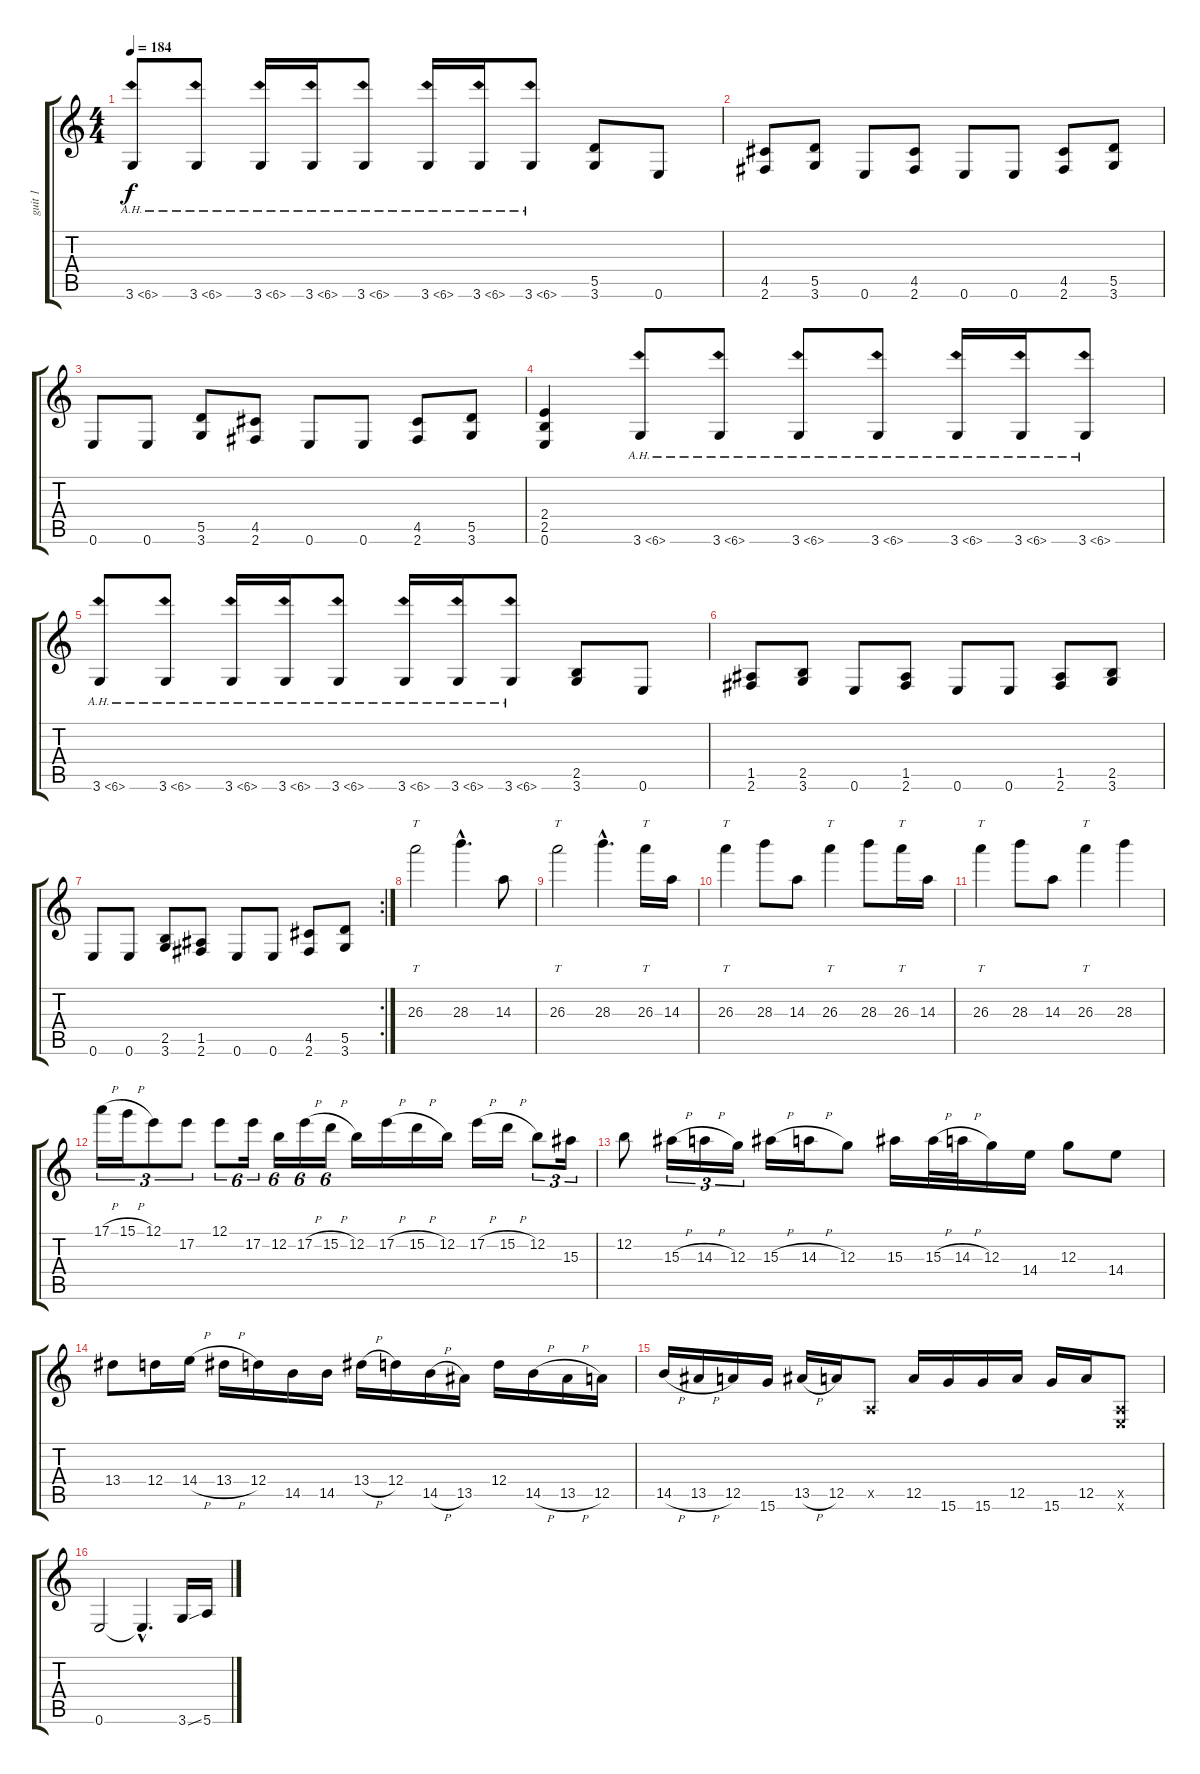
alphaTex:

\track ("guit 1" "guit 1") {instrument distortionguitar}
\staff {score tabs}
\tuning (E4 B3 G3 D3 A2 E2) {hide}
\ts (4 4)
\tempo 184
\clef g2
\ks c
3.6{ah 3}.8{dy f} 3.6{ah 3}.8 3.6{ah 3}.16 3.6{ah 3}.16 3.6{ah 3}.8 3.6{ah 3}.16 3.6{ah 3}.16 3.6{ah 3}.8 (5.5 3.6).8 0.6.8 |
(4.5 2.6).8 (5.5 3.6).8 0.6.8 (4.5 2.6).8 0.6.8 0.6.8 (4.5 2.6).8 (5.5 3.6).8 |
0.6.8 0.6.8 (5.5 3.6).8 (4.5 2.6).8 0.6.8 0.6.8 (4.5 2.6).8 (5.5 3.6).8 |
(2.4 2.5 0.6).4 3.6{ah 3}.8 3.6{ah 3}.8 3.6{ah 3}.8 3.6{ah 3}.8 3.6{ah 3}.16 3.6{ah 3}.16 3.6{ah 3}.8 |
3.6{ah 3}.8 3.6{ah 3}.8 3.6{ah 3}.16 3.6{ah 3}.16 3.6{ah 3}.8 3.6{ah 3}.16 3.6{ah 3}.16 3.6{ah 3}.8 (2.5 3.6).8 0.6.8 |
(1.5 2.6).8 (2.5 3.6).8 0.6.8 (1.5 2.6).8 0.6.8 0.6.8 (1.5 2.6).8 (2.5 3.6).8 |
\rc 2
0.6.8 0.6.8 (2.5 3.6).8 (1.5 2.6).8 0.6.8 0.6.8 (4.5 2.6).8 (5.5 3.6).8 |
26.3.2{tt} 28.3{hac}.4{d} 14.3.8 |
26.3.2{tt} 28.3{hac}.4{d} 26.3.16{tt} 14.3.16 |
26.3.4{tt} 28.3.8 14.3.8 26.3.4{tt} 28.3.8 26.3.16{tt} 14.3.16 |
26.3.4{tt} 28.3.8 14.3.8 26.3.4{tt} 28.3.4 |
17.1{h}.16{tu (3 2)} 15.1{h}.16{tu (3 2)} 12.1.8{tu (3 2)} 17.2.8{tu (3 2)} 12.1.8{tu (6 4)} 17.2.16{tu (6 4)} 12.2.16{tu (6 4)} 17.2{h}.16{tu (6 4)} 15.2{h}.16{tu (6 4)} 12.2.16 17.2{h}.16 15.2{h}.16 12.2.16 17.2{h}.16 15.2{h}.16 12.2.8{tu (3 2)} 15.3.16{tu (3 2)} |
12.2.8 15.3{h}.16{tu (3 2)} 14.3{h}.16{tu (3 2)} 12.3.16{tu (3 2)} 15.3{h}.16 14.3{h}.16 12.3.8 15.3.16 15.3{h}.32 14.3{h}.32 12.3.16 14.4.16 12.3.8 14.4.8 |
13.4.8 12.4.16 14.4{h}.16 13.4{h}.16 12.4.16 14.5.16 14.5.16 13.4{h}.16 12.4.16 14.5{h}.16 13.5.16 12.4.16 14.5{h}.16 13.5{h}.16 12.5.16 |
14.5{h}.16 13.5{h}.16 12.5.16 15.6.16 13.5{h}.16 12.5.16 0.5{x}.8 12.5.16 15.6.16 15.6.16 12.5.16 15.6.16 12.5.16 (0.5{x} 0.6{x}).8 |
0.6.2 0.6{hac t}.4{d} 3.6{ss}.16 5.6.16
